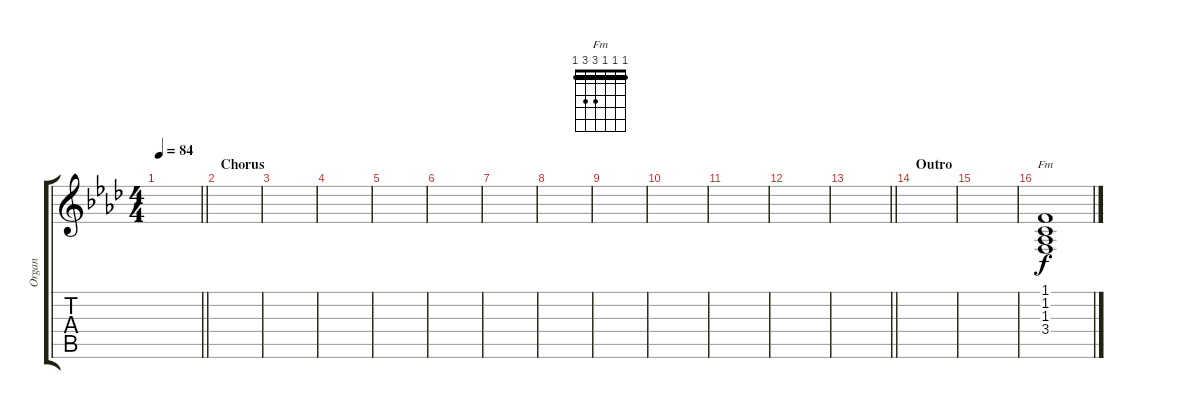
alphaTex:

\track ("Organ" "Organ") {instrument drawbarorgan}
\staff {score tabs}
\tuning (E4 B3 G3 D3 A2 E2) {hide}
\chord ("Fm" 1 1 1 3 3 1) {barre 1}
\ts (4 4)
\tempo 84
\clef g2
\barLineRight lightlight
\ks ab
|
\section ("" "Chorus")
|
|
|
|
|
|
|
|
|
|
|
\barLineRight lightlight
|
\section ("" "Outro")
|
|
(1.1 1.2 1.3 3.4).1{ch "Fm"}
